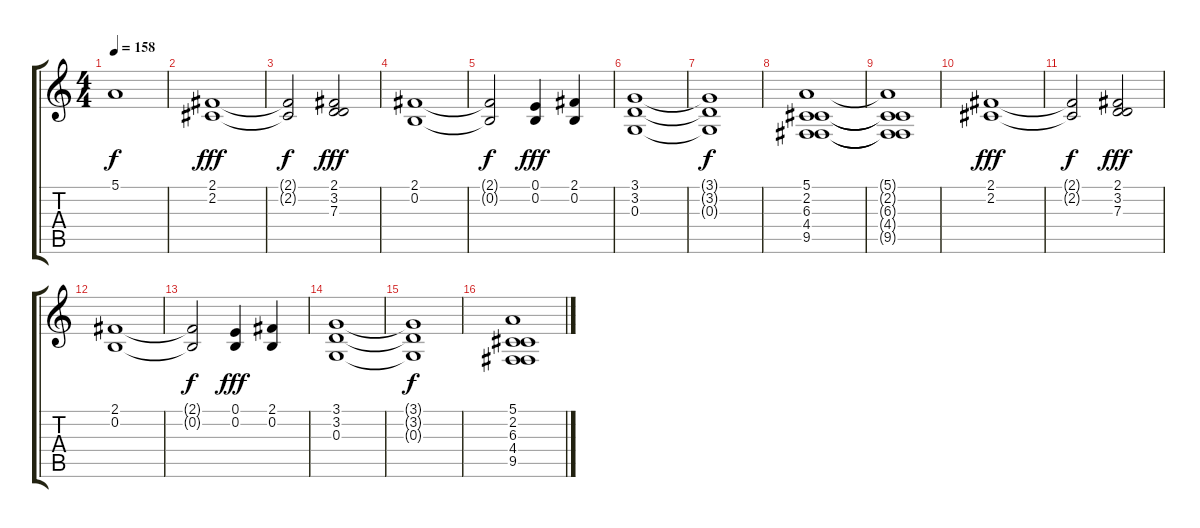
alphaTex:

\track "" {instrument stringensemble2}
\staff {score tabs}
\tuning (E4 B3 G3 D3 A2 E2) {hide}
\ts (4 4)
\tempo 158
\clef g2
\ks c
5.1{t}.1{dy f} |
(2.1 2.2).1{dy fff} |
(2.1{t} 2.2{t}).2{dy f} (2.1 3.2 7.3).2{dy fff} |
(2.1 0.2).1 |
(2.1{t} 0.2{t}).2{dy f} (0.1 0.2).4{dy fff} (2.1 0.2).4 |
(3.1 3.2 0.3).1 |
(3.1{t} 3.2{t} 0.3{t}).1{dy f} |
(5.1 2.2 6.3 4.4 9.5).1 |
(5.1{t} 2.2{t} 6.3{t} 4.4{t} 9.5{t}).1 |
(2.1 2.2).1{dy fff} |
(2.1{t} 2.2{t}).2{dy f} (2.1 3.2 7.3).2{dy fff} |
(2.1 0.2).1 |
(2.1{t} 0.2{t}).2{dy f} (0.1 0.2).4{dy fff} (2.1 0.2).4 |
(3.1 3.2 0.3).1 |
(3.1{t} 3.2{t} 0.3{t}).1{dy f} |
(5.1 2.2 6.3 4.4 9.5).1
